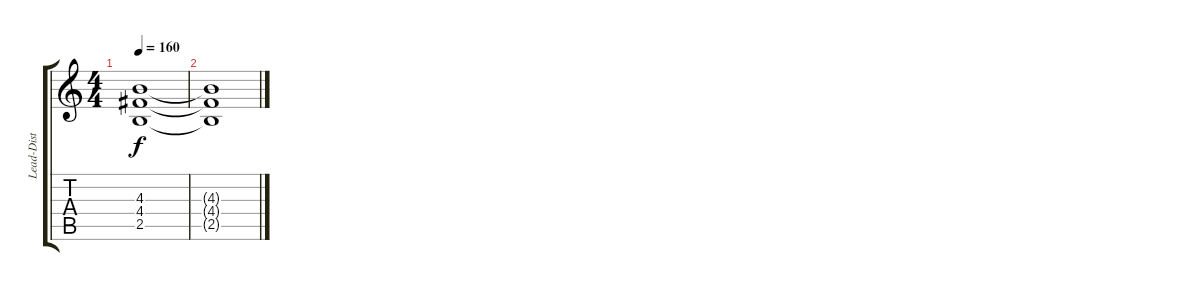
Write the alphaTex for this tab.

\track ("Lead-Dist Guitar" "Lead-Dist ") {instrument distortionguitar}
\staff {score tabs}
\tuning (E4 B3 G3 D3 A2 E2) {hide}
\ts (4 4)
\tempo 160
\clef g2
\ks c
(4.3{t} 4.4{t} 2.5{t}).1{dy f} |
(4.3{t} 4.4{t} 2.5{t}).1
